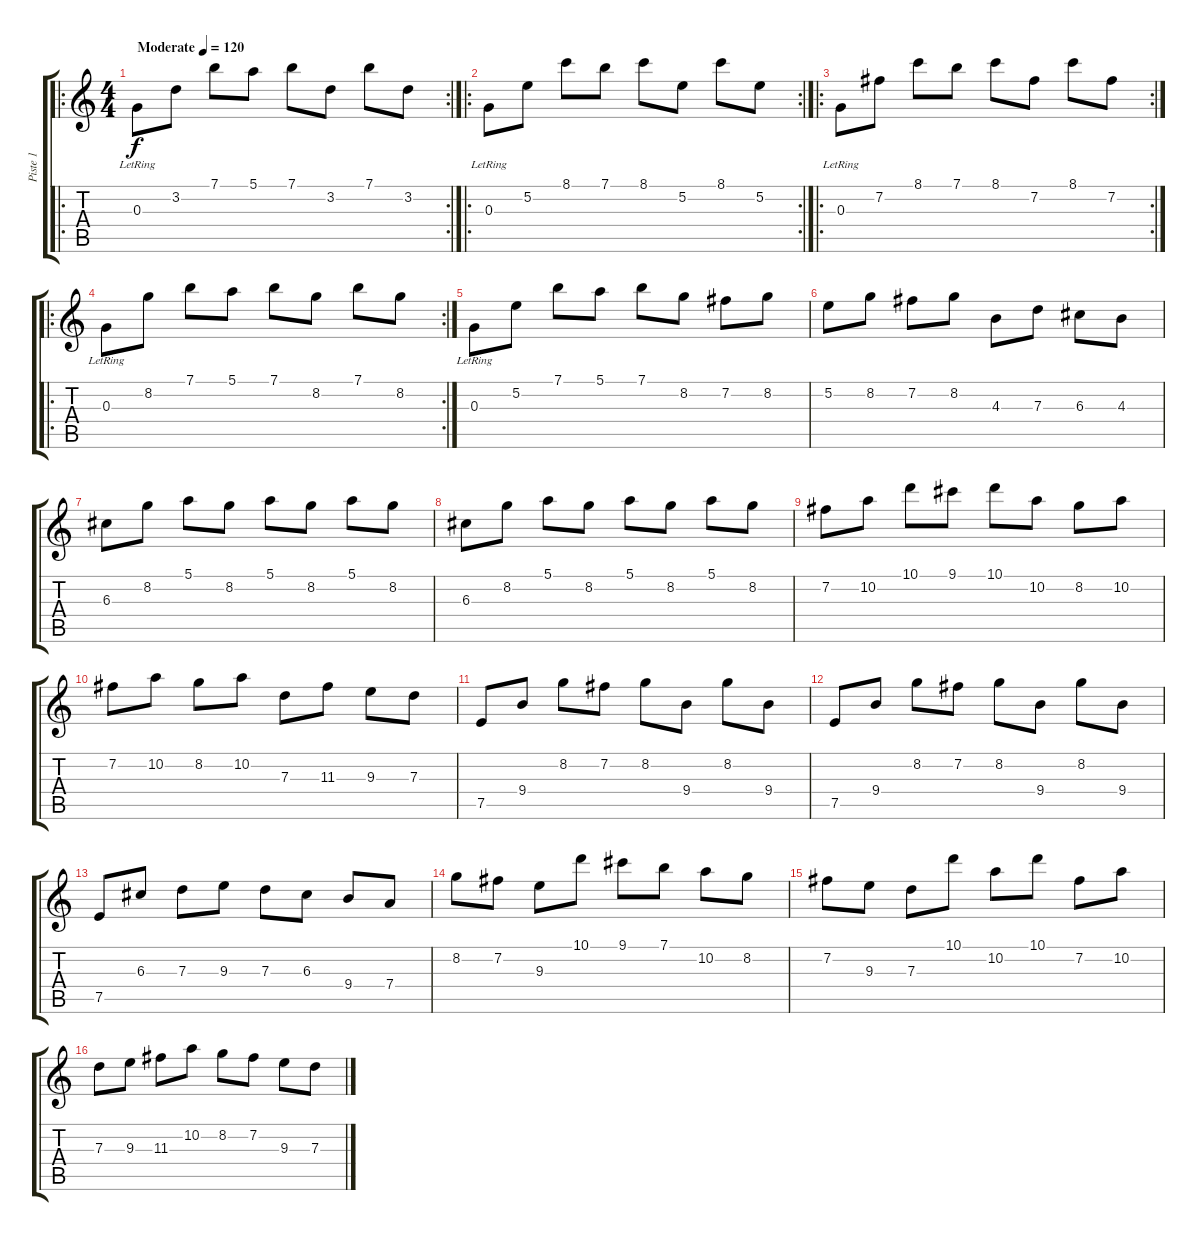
\track ("Piste 1" "Piste 1") {instrument acousticguitarsteel}
\staff {score tabs}
\tuning (E4 B3 G3 D3 A2 E2) {hide}
\ro
\rc 2
\ts (4 4)
\tempo (120 "Moderate")
\clef g2
\ks c
0.3{lr}.8{dy f instrument acousticguitarsteel} 3.2.8 7.1.8 5.1.8 7.1.8 3.2.8 7.1.8 3.2.8 |
\ro
\rc 2
0.3{lr}.8 5.2.8 8.1.8 7.1.8 8.1.8 5.2.8 8.1.8 5.2.8 |
\ro
\rc 2
0.3{lr}.8 7.2.8 8.1.8 7.1.8 8.1.8 7.2.8 8.1.8 7.2.8 |
\ro
\rc 2
0.3{lr}.8 8.2.8 7.1.8 5.1.8 7.1.8 8.2.8 7.1.8 8.2.8 |
0.3{lr}.8 5.2.8 7.1.8 5.1.8 7.1.8 8.2.8 7.2.8 8.2.8 |
5.2.8 8.2.8 7.2.8 8.2.8 4.3.8 7.3.8 6.3.8 4.3.8 |
6.3.8 8.2.8 5.1.8 8.2.8 5.1.8 8.2.8 5.1.8 8.2.8 |
6.3.8 8.2.8 5.1.8 8.2.8 5.1.8 8.2.8 5.1.8 8.2.8 |
7.2.8 10.2.8 10.1.8 9.1.8 10.1.8 10.2.8 8.2.8 10.2.8 |
7.2.8 10.2.8 8.2.8 10.2.8 7.3.8 11.3.8 9.3.8 7.3.8 |
7.5.8 9.4.8 8.2.8 7.2.8 8.2.8 9.4.8 8.2.8 9.4.8 |
7.5.8 9.4.8 8.2.8 7.2.8 8.2.8 9.4.8 8.2.8 9.4.8 |
7.5.8 6.3.8 7.3.8 9.3.8 7.3.8 6.3.8 9.4.8 7.4.8 |
8.2.8 7.2.8 9.3.8 10.1.8 9.1.8 7.1.8 10.2.8 8.2.8 |
7.2.8 9.3.8 7.3.8 10.1.8 10.2.8 10.1.8 7.2.8 10.2.8 |
7.3.8 9.3.8 11.3.8 10.2.8 8.2.8 7.2.8 9.3.8 7.3.8
